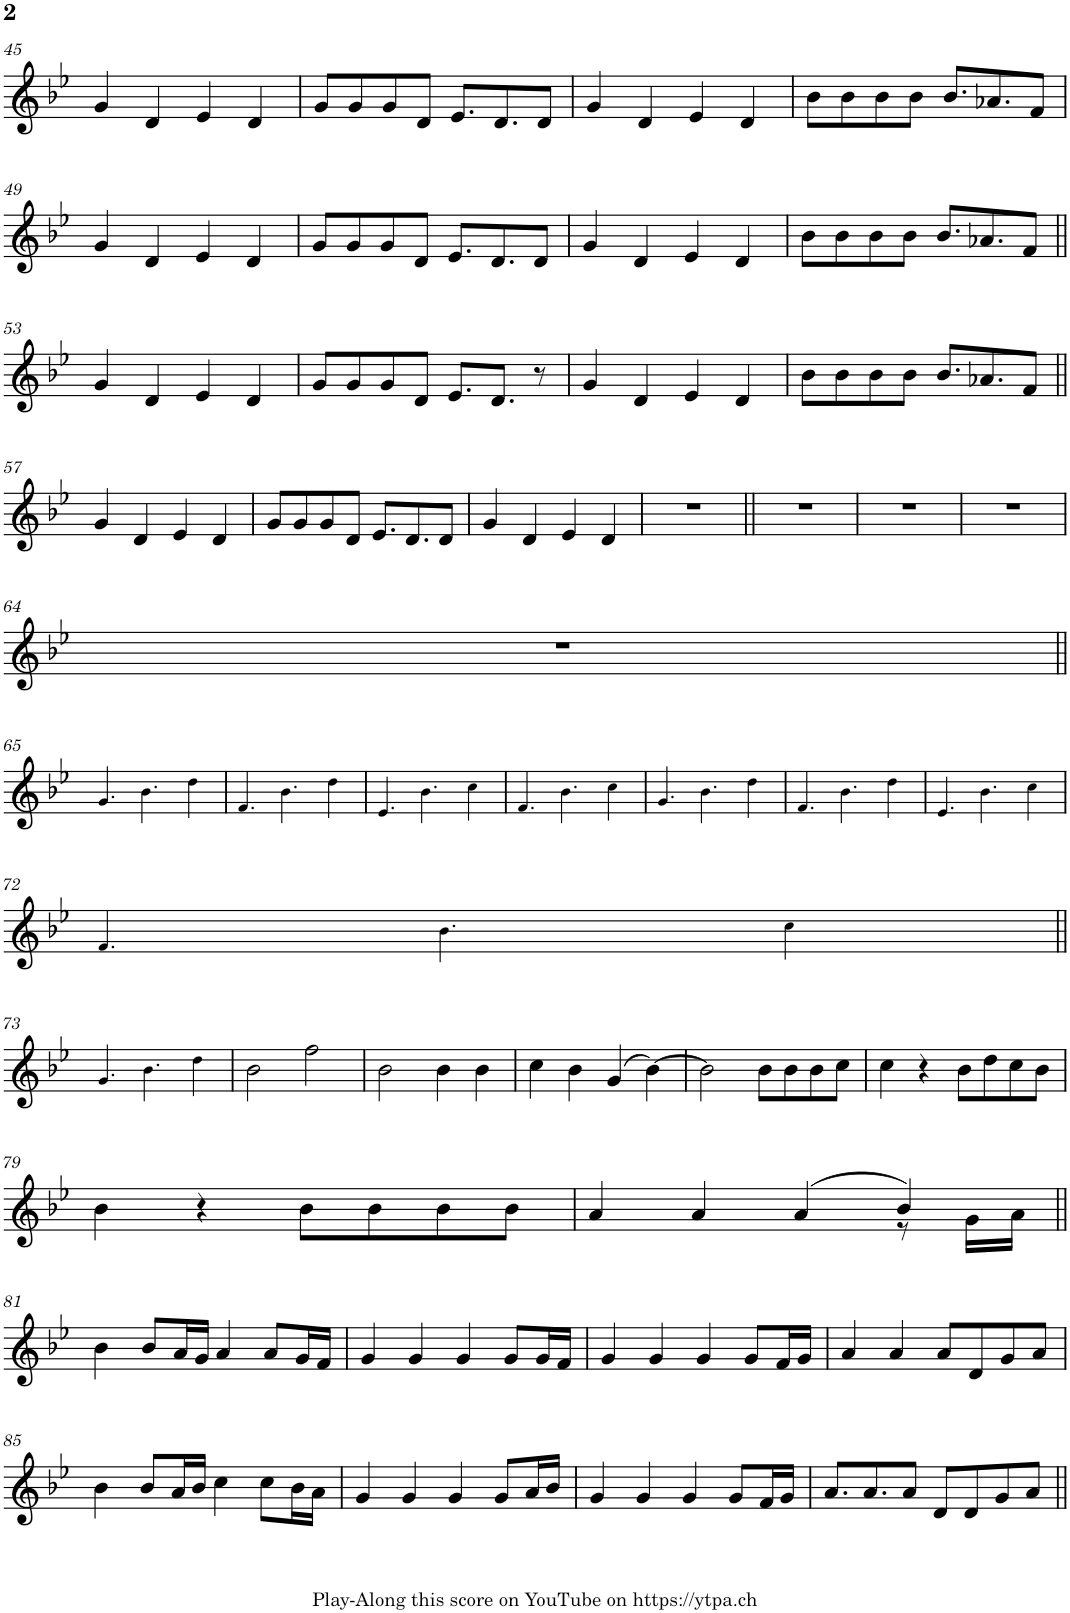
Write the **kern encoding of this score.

**kern
*part1
*staff1
*I"Piano
*I'Pno.
!!LO:PB:g=z
*clefG2
*k[b-e-]
*M4/4
=45
4g/
4d/
4e-/
4d/
=46
8g/L
8g/
8g/
8d/J
8.e-/L
8.d/
8d/J
=47
4g/
4d/
4e-/
4d/
=48
8b-\L
8b-\
8b-\
8b-\J
8.b-/L
8.a-X/
8f/J
!!LO:LB:g=z
=49
4g/
4d/
4e-/
4d/
=50
8g/L
8g/
8g/
8d/J
8.e-/L
8.d/
8d/J
=51
4g/
4d/
4e-/
4d/
=52
8b-\L
8b-\
8b-\
8b-\J
8.b-/L
8.a-X/
8f/J
!!LO:LB:g=z
=53||
4g/
4d/
4e-/
4d/
=54
8g/L
8g/
8g/
8d/J
8.e-/L
8.d/J
8r
=55
4g/
4d/
4e-/
4d/
=56
8b-\L
8b-\
8b-\
8b-\J
8.b-/L
8.a-X/
8f/J
!!LO:LB:g=z
=57||
4g/
4d/
4e-/
4d/
=58
8g/L
8g/
8g/
8d/J
8.e-/L
8.d/
8d/J
=59
4g/
4d/
4e-/
4d/
=60
1r
=61||
1r
=62
1r
=63
1r
!!LO:LB:g=z
=64
1r
!!LO:LB:g=z
=65||
4.g!/
4.b-!\
4dd!\
=66
4.f!/
4.b-!\
4dd!\
=67
4.e-!/
4.b-!\
4cc!\
=68
4.f!/
4.b-!\
4cc!\
=69
4.g!/
4.b-!\
4dd!\
=70
4.f!/
4.b-!\
4dd!\
=71
4.e-!/
4.b-!\
4cc!\
!!LO:LB:g=z
=72
4.f!/
4.b-!\
4cc!\
!!LO:LB:g=z
=73||
4.g!/
4.b-!\
4dd!\
=74
2b-\
2ff\
=75
2b-\
4b-\
4b-\
=76
4cc\
4b-\
(4g/
[4b-\)
=77
2b-\]
8b-\L
8b-\
8b-\
8cc\J
=78
4cc\
4r
8b-\L
8dd\
8cc\
8b-\J
!!LO:LB:g=z
=79
4b-\
4r
8b-\L
8b-\
8b-\
8b-\J
=80
*^
4a/	2.ryy
4a/	.
(4a/	.
4b-/)	8r
.	16g\LL
.	16a\JJ
*v	*v
!!LO:LB:g=z
=81||
4b-\
8b-/L
16a/L
16g/JJ
4a/
8a/L
16g/L
16f/JJ
=82
4g/
4g/
4g/
8g/L
16g/L
16f/JJ
=83
4g/
4g/
4g/
8g/L
16f/L
16g/JJ
=84
4a/
4a/
8a/L
8d/
8g/
8a/J
!!LO:LB:g=z
=85
4b-\
8b-/L
16a/L
16b-/JJ
4cc\
8cc\L
16b-\L
16a\JJ
=86
4g/
4g/
4g/
8g/L
16a/L
16b-/JJ
=87
4g/
4g/
4g/
8g/L
16f/L
16g/JJ
=88
8.a/L
8.a/
8a/J
8d/L
8d/
8g/
8a/J
=||
*-
